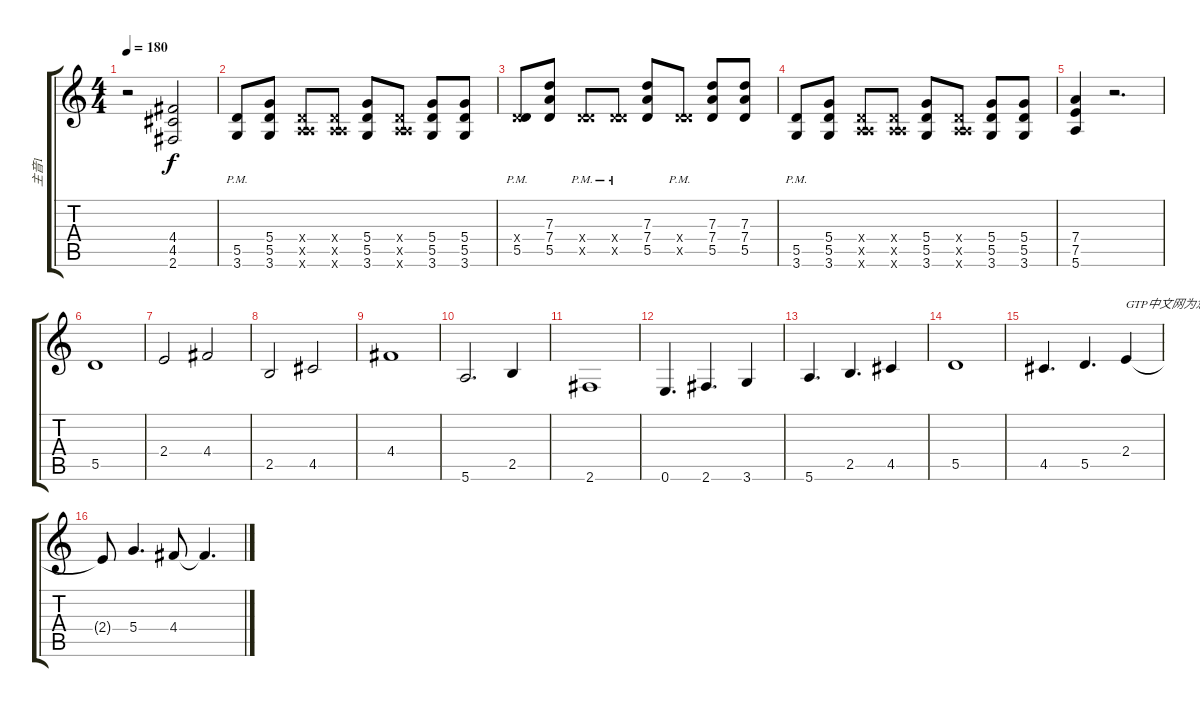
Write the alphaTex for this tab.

\track ("主音1" "主音1") {instrument distortionguitar}
\staff {score tabs}
\tuning (E4 B3 G3 D3 A2 E2) {hide}
\ts (4 4)
\tempo 180
\clef g2
\ks c
r.2{dy f} (4.4 4.5 2.6).2 |
(5.5{pm} 3.6{pm}).8 (5.4 5.5 3.6).8 (0.4{x} 0.5{x} 5.6{x}).8 (0.4{x} 0.5{x} 5.6{x}).8 (5.4 5.5 3.6).8 (0.4{x} 0.5{x} 5.6{x}).8 (5.4 5.5 3.6).8 (5.4 5.5 3.6).8 |
(0.4{x} 5.5{pm}).8 (7.3 7.4 5.5).8 (0.4{x} 5.5{pm x}).8 (0.4{x} 5.5{pm x}).8 (7.3 7.4 5.5).8 (0.4{x} 5.5{pm x}).8 (7.3 7.4 5.5).8 (7.3 7.4 5.5).8 |
(5.5{pm} 3.6{pm}).8 (5.4 5.5 3.6).8 (0.4{x} 0.5{x} 5.6{x}).8 (0.4{x} 0.5{x} 5.6{x}).8 (5.4 5.5 3.6).8 (0.4{x} 0.5{x} 5.6{x}).8 (5.4 5.5 3.6).8 (5.4 5.5 3.6).8 |
(7.4 7.5 5.6).4 r.2{d} |
5.5.1 |
2.4.2 4.4.2 |
2.5.2 4.5.2 |
4.4.1 |
5.6.2{d} 2.5.4 |
2.6.1 |
0.6.4{d} 2.6.4{d} 3.6.4 |
5.6.4{d} 2.5.4{d} 4.5.4 |
5.5.1 |
4.5.4{d} 5.5.4{d} 2.4.4{txt "GTP中文网为您提供优秀的谱子"} |
2.4{t}.8 5.4.4{d} 4.4.8 4.4{t}.4{d}
